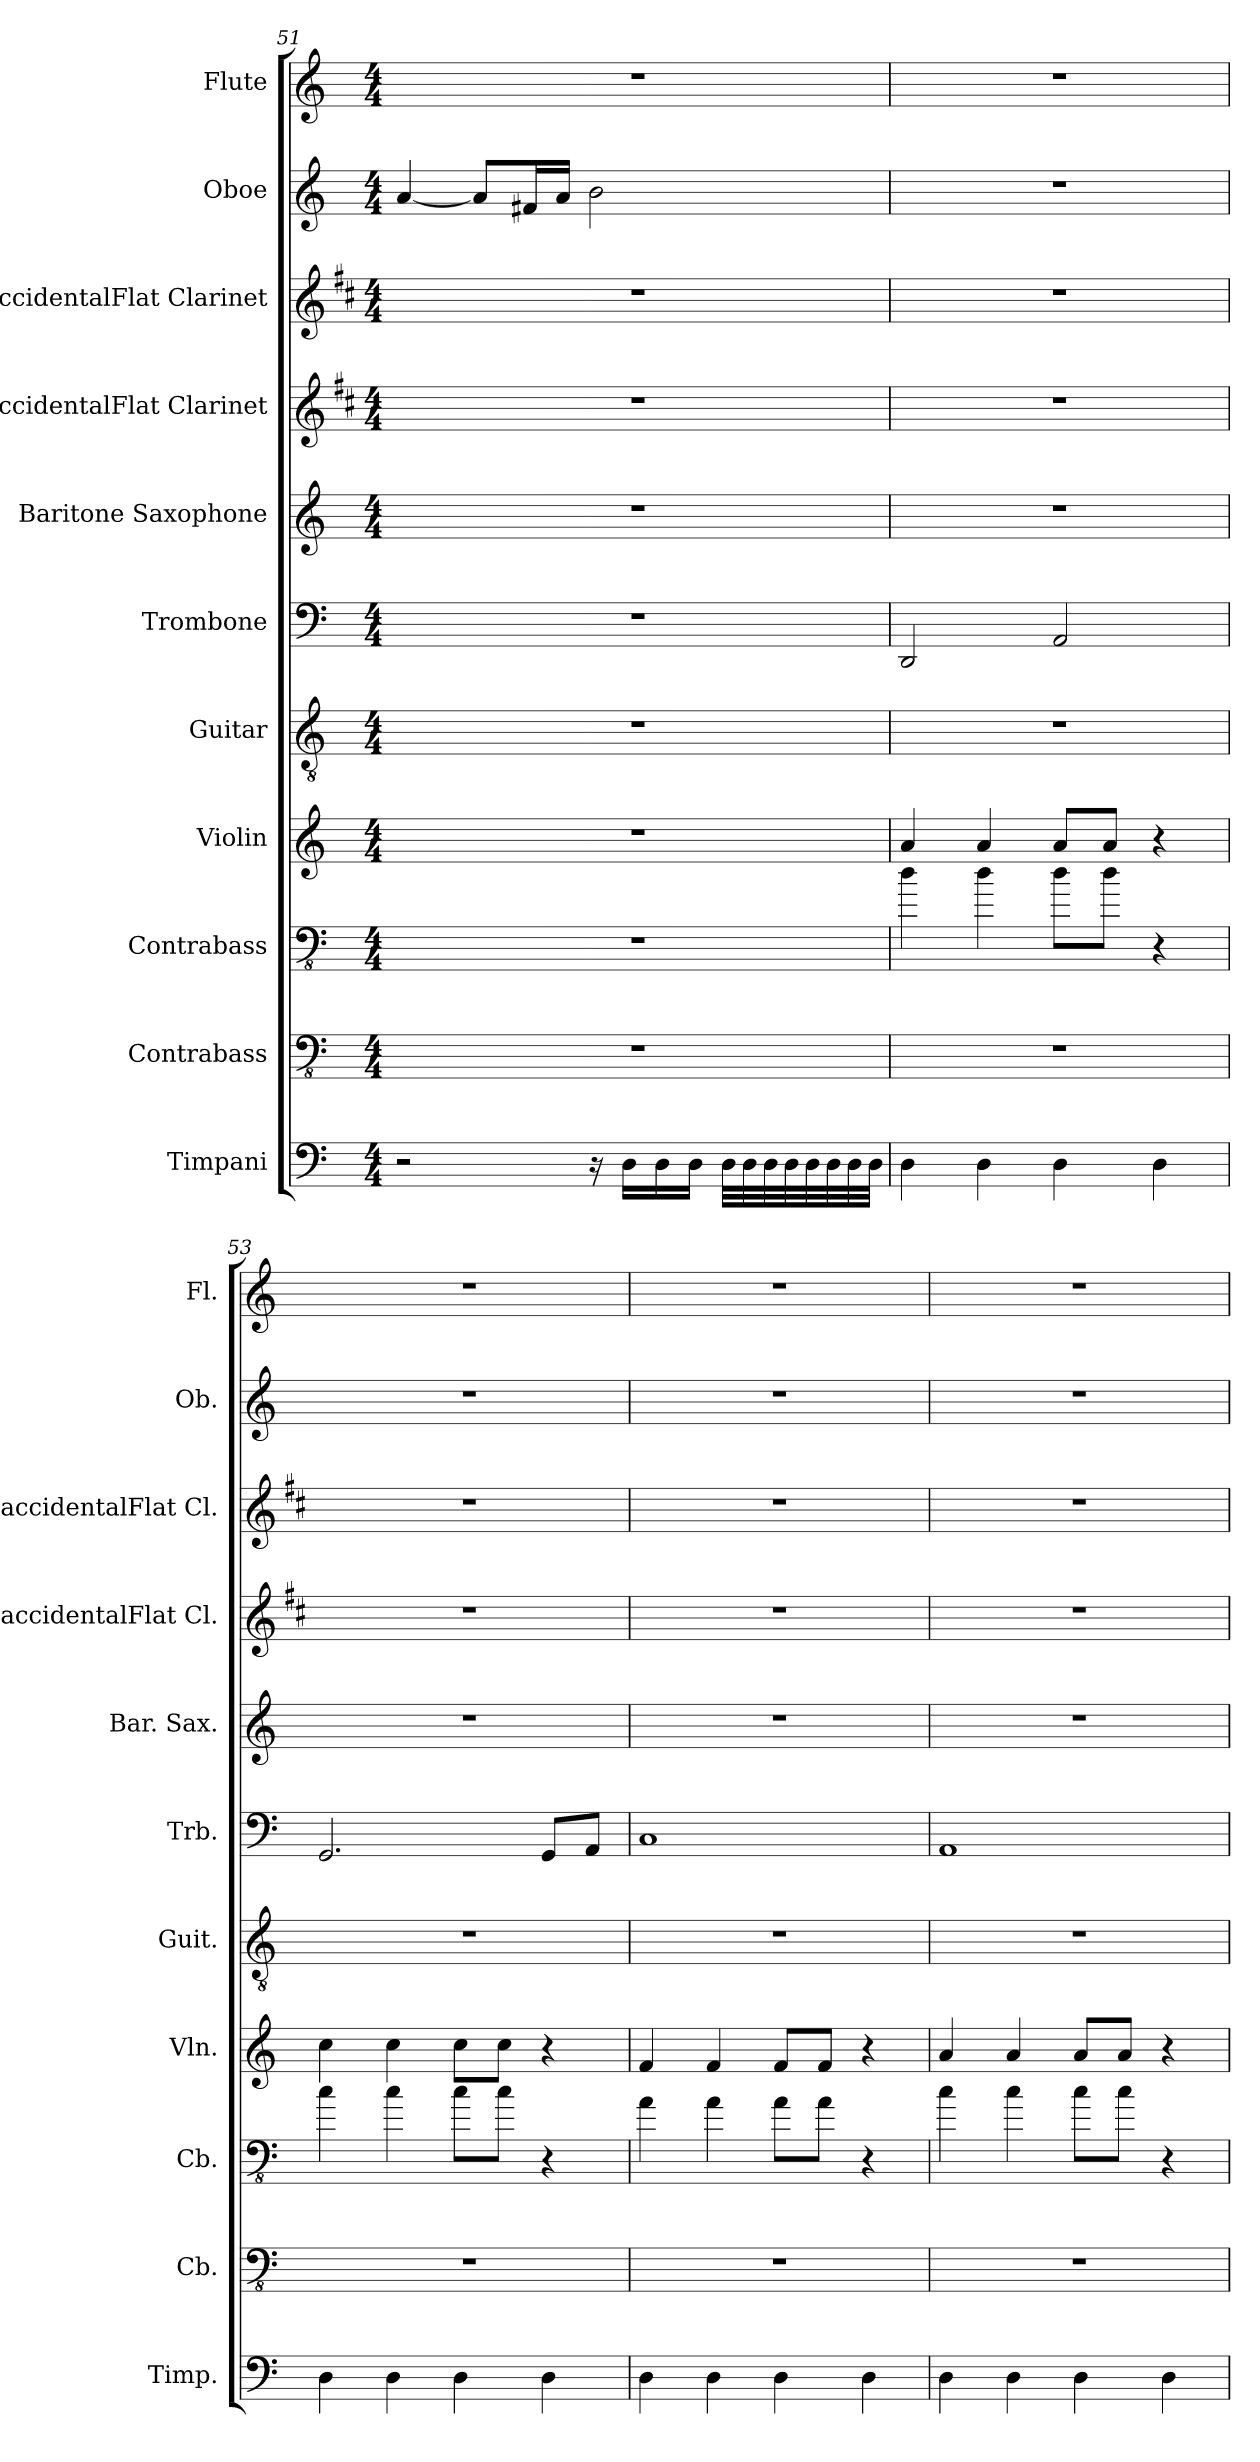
**kern	**kern	**kern	**kern	**kern	**kern	**kern	**kern	**kern	**kern	**kern
*part11	*part10	*part9	*part8	*part7	*part6	*part5	*part4	*part3	*part2	*part1
*staff11	*staff10	*staff9	*staff8	*staff7	*staff6	*staff5	*staff4	*staff3	*staff2	*staff1
*I"Timpani	*I"Contrabass	*I"Contrabass	*I"Violin	*I"Guitar	*I"Trombone	*I"Baritone Saxophone	*I"BaccidentalFlat Clarinet	*I"BaccidentalFlat Clarinet	*I"Oboe	*I"Flute
*I'Timp.	*I'Cb.	*I'Cb.	*I'Vln.	*I'Guit.	*I'Trb.	*I'Bar. Sax.	*I'BaccidentalFlat Cl.	*I'BaccidentalFlat Cl.	*I'Ob.	*I'Fl.
*clefF4	*clefFv4	*clefFv4	*clefG2	*clefGv2	*clefF4	*clefG2	*clefG2	*clefG2	*clefG2	*clefG2
*	*ITrd7c12	*ITrd7c12	*	*	*	*ITrd12c21	*ITrd1c2	*ITrd1c2	*	*
*k[]	*k[]	*k[]	*k[]	*k[]	*k[]	*k[]	*k[]	*k[]	*k[]	*k[]
*M4/4	*M4/4	*M4/4	*M4/4	*M4/4	*M4/4	*M4/4	*M4/4	*M4/4	*M4/4	*M4/4
=51	=51	=51	=51	=51	=51	=51	=51	=51	=51	=51
2r	1r	1r	1r	1r	1r	1r	1r	1r	[4a/	1r
.	.	.	.	.	.	.	.	.	8a/L]	.
.	.	.	.	.	.	.	.	.	16f#X/L	.
.	.	.	.	.	.	.	.	.	16a/JJ	.
16r	.	.	.	.	.	.	.	.	2b\	.
16D\LL	.	.	.	.	.	.	.	.	.	.
16D\	.	.	.	.	.	.	.	.	.	.
16D\JJ	.	.	.	.	.	.	.	.	.	.
32D\LLL	.	.	.	.	.	.	.	.	.	.
32D\	.	.	.	.	.	.	.	.	.	.
32D\	.	.	.	.	.	.	.	.	.	.
32D\	.	.	.	.	.	.	.	.	.	.
32D\	.	.	.	.	.	.	.	.	.	.
32D\	.	.	.	.	.	.	.	.	.	.
32D\	.	.	.	.	.	.	.	.	.	.
32D\JJJ	.	.	.	.	.	.	.	.	.	.
!!LO:PB:g=z
=52	=52	=52	=52	=52	=52	=52	=52	=52	=52	=52
4D\	1r	4D\	4a/	1r	2DD/	1r	1r	1r	1r	1r
4D\	.	4D\	4a/	.	.	.	.	.	.	.
4D\	.	8D\L	8a/L	.	2AA/	.	.	.	.	.
.	.	8D\J	8a/J	.	.	.	.	.	.	.
4D\	.	4r	4r	.	.	.	.	.	.	.
=53	=53	=53	=53	=53	=53	=53	=53	=53	=53	=53
4D\	1r	4C\	4cc\	1r	2.GG/	1r	1r	1r	1r	1r
4D\	.	4C\	4cc\	.	.	.	.	.	.	.
4D\	.	8C\L	8cc\L	.	.	.	.	.	.	.
.	.	8C\J	8cc\J	.	.	.	.	.	.	.
4D\	.	4r	4r	.	8GG/L	.	.	.	.	.
.	.	.	.	.	8AA/J	.	.	.	.	.
=54	=54	=54	=54	=54	=54	=54	=54	=54	=54	=54
4D\	1r	4AA\	4f/	1r	1C	1r	1r	1r	1r	1r
4D\	.	4AA\	4f/	.	.	.	.	.	.	.
4D\	.	8AA\L	8f/L	.	.	.	.	.	.	.
.	.	8AA\J	8f/J	.	.	.	.	.	.	.
4D\	.	4r	4r	.	.	.	.	.	.	.
=55	=55	=55	=55	=55	=55	=55	=55	=55	=55	=55
4D\	1r	4C\	4a/	1r	1AA	1r	1r	1r	1r	1r
4D\	.	4C\	4a/	.	.	.	.	.	.	.
4D\	.	8C\L	8a/L	.	.	.	.	.	.	.
.	.	8C\J	8a/J	.	.	.	.	.	.	.
4D\	.	4r	4r	.	.	.	.	.	.	.
=	=	=	=	=	=	=	=	=	=	=
*-	*-	*-	*-	*-	*-	*-	*-	*-	*-	*-
